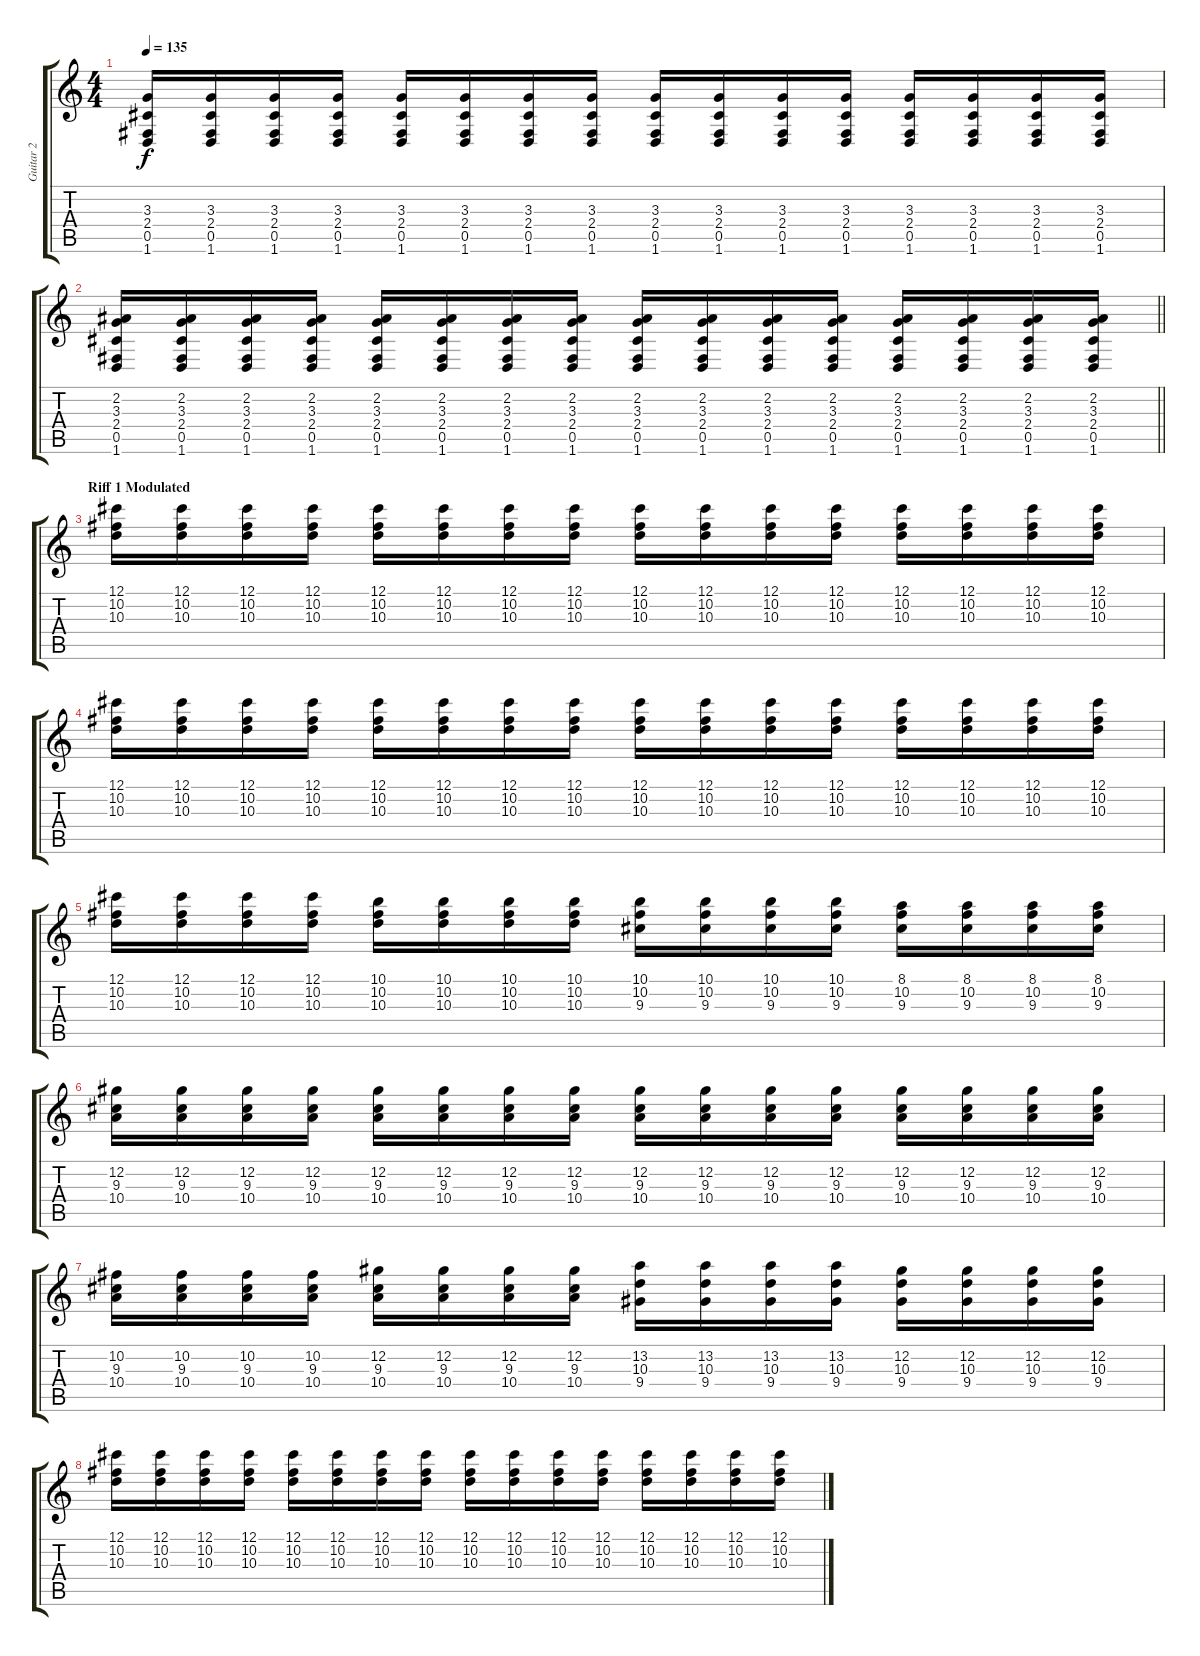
\track ("Guitar 2" "Guitar 2") {instrument distortionguitar}
\staff {score tabs}
\tuning (Db4 Ab3 E3 B2 Gb2 Db2) {hide}
\ts (4 4)
\tempo 135
\clef g2
\ks c
(3.3 2.4 0.5 1.6).16{dy f} (3.3 2.4 0.5 1.6).16 (3.3 2.4 0.5 1.6).16 (3.3 2.4 0.5 1.6).16 (3.3 2.4 0.5 1.6).16 (3.3 2.4 0.5 1.6).16 (3.3 2.4 0.5 1.6).16 (3.3 2.4 0.5 1.6).16 (3.3 2.4 0.5 1.6).16 (3.3 2.4 0.5 1.6).16 (3.3 2.4 0.5 1.6).16 (3.3 2.4 0.5 1.6).16 (3.3 2.4 0.5 1.6).16 (3.3 2.4 0.5 1.6).16 (3.3 2.4 0.5 1.6).16 (3.3 2.4 0.5 1.6).16 |
\barLineRight lightlight
(2.2 3.3 2.4 0.5 1.6).16 (2.2 3.3 2.4 0.5 1.6).16 (2.2 3.3 2.4 0.5 1.6).16 (2.2 3.3 2.4 0.5 1.6).16 (2.2 3.3 2.4 0.5 1.6).16 (2.2 3.3 2.4 0.5 1.6).16 (2.2 3.3 2.4 0.5 1.6).16 (2.2 3.3 2.4 0.5 1.6).16 (2.2 3.3 2.4 0.5 1.6).16 (2.2 3.3 2.4 0.5 1.6).16 (2.2 3.3 2.4 0.5 1.6).16 (2.2 3.3 2.4 0.5 1.6).16 (2.2 3.3 2.4 0.5 1.6).16 (2.2 3.3 2.4 0.5 1.6).16 (2.2 3.3 2.4 0.5 1.6).16 (2.2 3.3 2.4 0.5 1.6).16 |
\section ("" "Riff 1 Modulated")
(12.1 10.2 10.3).16 (12.1 10.2 10.3).16 (12.1 10.2 10.3).16 (12.1 10.2 10.3).16 (12.1 10.2 10.3).16 (12.1 10.2 10.3).16 (12.1 10.2 10.3).16 (12.1 10.2 10.3).16 (12.1 10.2 10.3).16 (12.1 10.2 10.3).16 (12.1 10.2 10.3).16 (12.1 10.2 10.3).16 (12.1 10.2 10.3).16 (12.1 10.2 10.3).16 (12.1 10.2 10.3).16 (12.1 10.2 10.3).16 |
(12.1 10.2 10.3).16 (12.1 10.2 10.3).16 (12.1 10.2 10.3).16 (12.1 10.2 10.3).16 (12.1 10.2 10.3).16 (12.1 10.2 10.3).16 (12.1 10.2 10.3).16 (12.1 10.2 10.3).16 (12.1 10.2 10.3).16 (12.1 10.2 10.3).16 (12.1 10.2 10.3).16 (12.1 10.2 10.3).16 (12.1 10.2 10.3).16 (12.1 10.2 10.3).16 (12.1 10.2 10.3).16 (12.1 10.2 10.3).16 |
(12.1 10.2 10.3).16 (12.1 10.2 10.3).16 (12.1 10.2 10.3).16 (12.1 10.2 10.3).16 (10.1 10.2 10.3).16 (10.1 10.2 10.3).16 (10.1 10.2 10.3).16 (10.1 10.2 10.3).16 (10.1 10.2 9.3).16 (10.1 10.2 9.3).16 (10.1 10.2 9.3).16 (10.1 10.2 9.3).16 (8.1 10.2 9.3).16 (8.1 10.2 9.3).16 (8.1 10.2 9.3).16 (8.1 10.2 9.3).16 |
(12.2 9.3 10.4).16 (12.2 9.3 10.4).16 (12.2 9.3 10.4).16 (12.2 9.3 10.4).16 (12.2 9.3 10.4).16 (12.2 9.3 10.4).16 (12.2 9.3 10.4).16 (12.2 9.3 10.4).16 (12.2 9.3 10.4).16 (12.2 9.3 10.4).16 (12.2 9.3 10.4).16 (12.2 9.3 10.4).16 (12.2 9.3 10.4).16 (12.2 9.3 10.4).16 (12.2 9.3 10.4).16 (12.2 9.3 10.4).16 |
(10.2 9.3 10.4).16 (10.2 9.3 10.4).16 (10.2 9.3 10.4).16 (10.2 9.3 10.4).16 (12.2 9.3 10.4).16 (12.2 9.3 10.4).16 (12.2 9.3 10.4).16 (12.2 9.3 10.4).16 (13.2 10.3 9.4).16 (13.2 10.3 9.4).16 (13.2 10.3 9.4).16 (13.2 10.3 9.4).16 (12.2 10.3 9.4).16 (12.2 10.3 9.4).16 (12.2 10.3 9.4).16 (12.2 10.3 9.4).16 |
(12.1 10.2 10.3).16 (12.1 10.2 10.3).16 (12.1 10.2 10.3).16 (12.1 10.2 10.3).16 (12.1 10.2 10.3).16 (12.1 10.2 10.3).16 (12.1 10.2 10.3).16 (12.1 10.2 10.3).16 (12.1 10.2 10.3).16 (12.1 10.2 10.3).16 (12.1 10.2 10.3).16 (12.1 10.2 10.3).16 (12.1 10.2 10.3).16 (12.1 10.2 10.3).16 (12.1 10.2 10.3).16 (12.1 10.2 10.3).16
